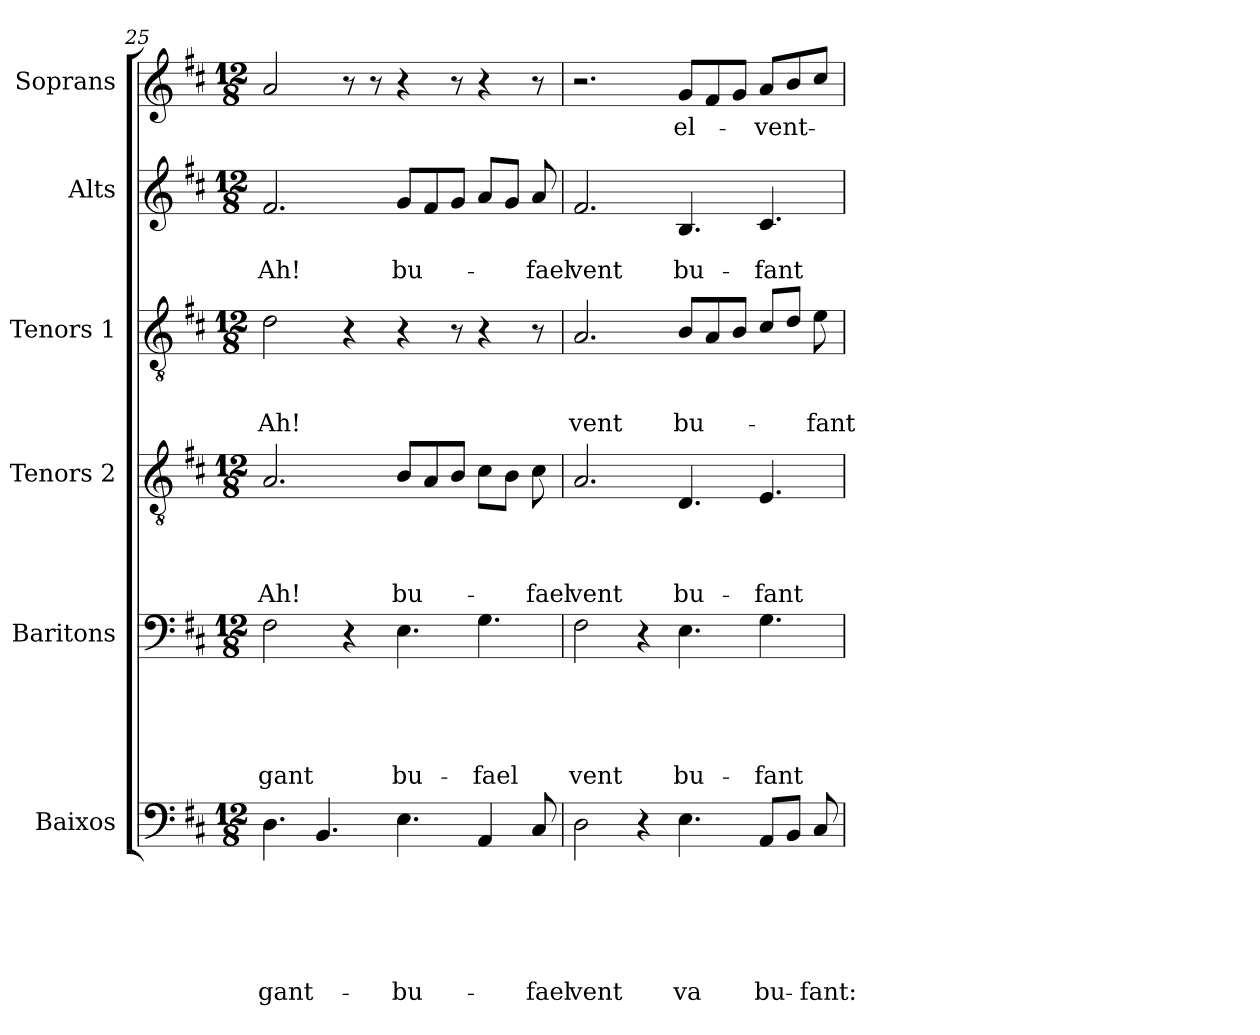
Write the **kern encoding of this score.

**kern	**text	**text	**text	**text	**text	**text	**kern	**text	**text	**text	**text	**text	**kern	**text	**text	**text	**text	**kern	**text	**text	**text	**kern	**text	**text	**kern	**text
*part6	*part6	*part6	*part6	*part6	*part6	*part6	*part5	*part5	*part5	*part5	*part5	*part5	*part4	*part4	*part4	*part4	*part4	*part3	*part3	*part3	*part3	*part2	*part2	*part2	*part1	*part1
*staff6	*staff6	*staff6	*staff6	*staff6	*staff6	*staff6	*staff5	*staff5	*staff5	*staff5	*staff5	*staff5	*staff4	*staff4	*staff4	*staff4	*staff4	*staff3	*staff3	*staff3	*staff3	*staff2	*staff2	*staff2	*staff1	*staff1
*I"Baixos	*	*	*	*	*	*	*I"Baritons	*	*	*	*	*	*I"Tenors 2	*	*	*	*	*I"Tenors 1	*	*	*	*I"Alts	*	*	*I"Soprans	*
*I'Bxos	*	*	*	*	*	*	*I'Barits	*	*	*	*	*	*I'Tens 2	*	*	*	*	*I'Tens 1	*	*	*	*I'Alts	*	*	*I'Soprs	*
!!LO:PB:g=z
*clefF4	*	*	*	*	*	*	*clefF4	*	*	*	*	*	*clefGv2	*	*	*	*	*clefGv2	*	*	*	*clefG2	*	*	*clefG2	*
*k[f#c#]	*	*	*	*	*	*	*k[f#c#]	*	*	*	*	*	*k[f#c#]	*	*	*	*	*k[f#c#]	*	*	*	*k[f#c#]	*	*	*k[f#c#]	*
*D:	*	*	*	*	*	*	*D:	*	*	*	*	*	*D:	*	*	*	*	*D:	*	*	*	*D:	*	*	*D:	*
*M12/8	*	*	*	*	*	*	*M12/8	*	*	*	*	*	*M12/8	*	*	*	*	*M12/8	*	*	*	*M12/8	*	*	*M12/8	*
=25	=25	=25	=25	=25	=25	=25	=25	=25	=25	=25	=25	=25	=25	=25	=25	=25	=25	=25	=25	=25	=25	=25	=25	=25	=25	=25
4.D\	.	.	.	.	.	-gant-	2F#\	.	.	.	.	-gant	2.A/	.	.	.	Ah!	2d\	.	.	Ah!	2.f#/	.	Ah!	2a/	.
4.BB/	.	.	.	.	.	.	.	.	.	.	.	.	.	.	.	.	.	.	.	.	.	.	.	.	.	.
.	.	.	.	.	.	.	4r	.	.	.	.	.	.	.	.	.	.	4r	.	.	.	.	.	.	8r	.
.	.	.	.	.	.	.	.	.	.	.	.	.	.	.	.	.	.	.	.	.	.	.	.	.	8r	.
4.E\	.	.	.	.	.	-bu-	4.E\	.	.	.	.	bu-	8B/L	.	.	.	bu-	4r	.	.	.	8g/L	.	bu-	4r	.
.	.	.	.	.	.	.	.	.	.	.	.	.	8A/	.	.	.	.	.	.	.	.	8f#/	.	.	.	.
.	.	.	.	.	.	.	.	.	.	.	.	.	8B/J	.	.	.	.	8r	.	.	.	8g/J	.	.	8r	.
4AA/	.	.	.	.	.	.	4.G\	.	.	.	.	-fael	8c#\L	.	.	.	.	4r	.	.	.	8a/L	.	.	4r	.
.	.	.	.	.	.	.	.	.	.	.	.	.	8B\J	.	.	.	.	.	.	.	.	8g/J	.	.	.	.
8C#/	.	.	.	.	.	-fael	.	.	.	.	.	.	8c#\	.	.	.	-fael	8r	.	.	.	8a/	.	-fael	8r	.
=26	=26	=26	=26	=26	=26	=26	=26	=26	=26	=26	=26	=26	=26	=26	=26	=26	=26	=26	=26	=26	=26	=26	=26	=26	=26	=26
2D\	.	.	.	.	.	vent	2F#\	.	.	.	.	vent	2.A/	.	.	.	vent	2.A/	.	.	vent	2.f#/	.	vent	2.r	.
4r	.	.	.	.	.	.	4r	.	.	.	.	.	.	.	.	.	.	.	.	.	.	.	.	.	.	.
4.E\	.	.	.	.	.	va	4.E\	.	.	.	.	bu-	4.D/	.	.	.	bu-	8B/L	.	.	bu-	4.B/	.	bu-	8g/L	el-
.	.	.	.	.	.	.	.	.	.	.	.	.	.	.	.	.	.	8A/	.	.	.	.	.	.	8f#/	.
.	.	.	.	.	.	.	.	.	.	.	.	.	.	.	.	.	.	8B/J	.	.	.	.	.	.	8g/J	.
8AA/L	.	.	.	.	.	bu-	4.G\	.	.	.	.	-fant	4.E/	.	.	.	-fant	8c#/L	.	.	.	4.c#/	.	-fant	8a/L	-vent-
8BB/J	.	.	.	.	.	.	.	.	.	.	.	.	.	.	.	.	.	8d/J	.	.	.	.	.	.	8b/	.
8C#/	.	.	.	.	.	-fant:	.	.	.	.	.	.	.	.	.	.	.	8e\	.	.	-fant	.	.	.	8cc#/J	.
=	=	=	=	=	=	=	=	=	=	=	=	=	=	=	=	=	=	=	=	=	=	=	=	=	=	=
*-	*-	*-	*-	*-	*-	*-	*-	*-	*-	*-	*-	*-	*-	*-	*-	*-	*-	*-	*-	*-	*-	*-	*-	*-	*-	*-
